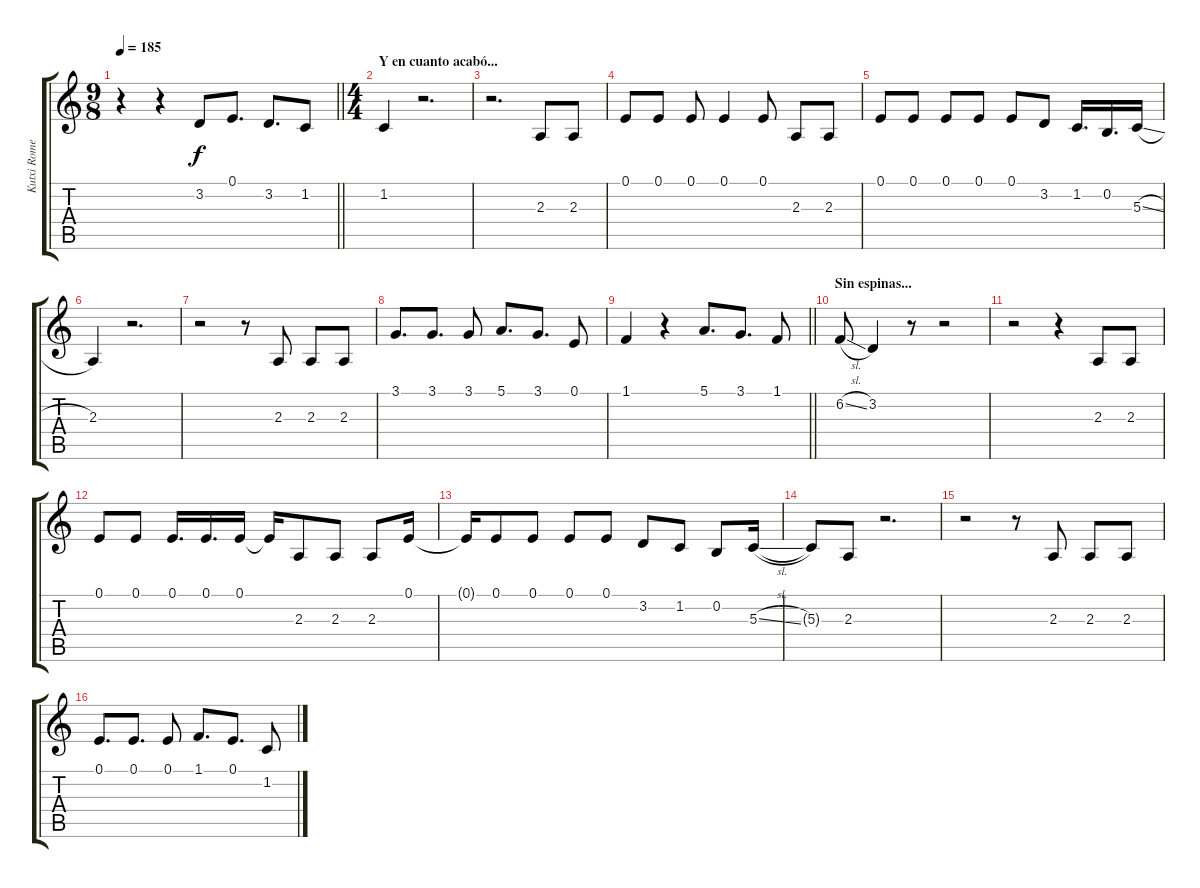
\track ("Kutxi Romero - Voz" "Kutxi Rome") {instrument oboe}
\staff {score tabs}
\tuning (E4 B3 G3 D3 A2 E2) {hide}
\ts (9 8)
\tempo 185
\clef g2
\barLineRight lightlight
\ks c
r.4{dy f} r.4 3.2.8 0.1.8{d} 3.2.8{d} 1.2.8 |
\ts (4 4)
\section ("" "Y en cuanto acabó...")
1.2.4 r.2{d} |
r.2{d} 2.3.8 2.3.8 |
0.1.8 0.1.8 0.1.8 0.1.4 0.1.8 2.3.8 2.3.8 |
0.1.8 0.1.8 0.1.8 0.1.8 0.1.8 3.2.8 1.2.16{d} 0.2.16{d} 5.3{sl}.16 |
2.3.4 r.2{d} |
r.2 r.8 2.3.8 2.3.8 2.3.8 |
3.1.8{d} 3.1.8{d} 3.1.8 5.1.8{d} 3.1.8{d} 0.1.8 |
\barLineRight lightlight
1.1.4 r.4 5.1.8{d} 3.1.8{d} 1.1.8 |
\section ("" "Sin espinas...")
6.2{sl}.8 3.2.4 r.8 r.2 |
r.2 r.4 2.3.8 2.3.8 |
0.1.8 0.1.8 0.1.16{d} 0.1.16{d} 0.1.16 0.1{t}.16 2.3.8 2.3.8 2.3.8 0.1.16 |
0.1{t}.16 0.1.8 0.1.8 0.1.8 0.1.8 3.2.8 1.2.8 0.2.8 5.3{sl}.16 |
5.3{t}.8 2.3.8 r.2{d} |
r.2 r.8 2.3.8 2.3.8 2.3.8 |
0.1.8{d} 0.1.8{d} 0.1.8 1.1.8{d} 0.1.8{d} 1.2.8
